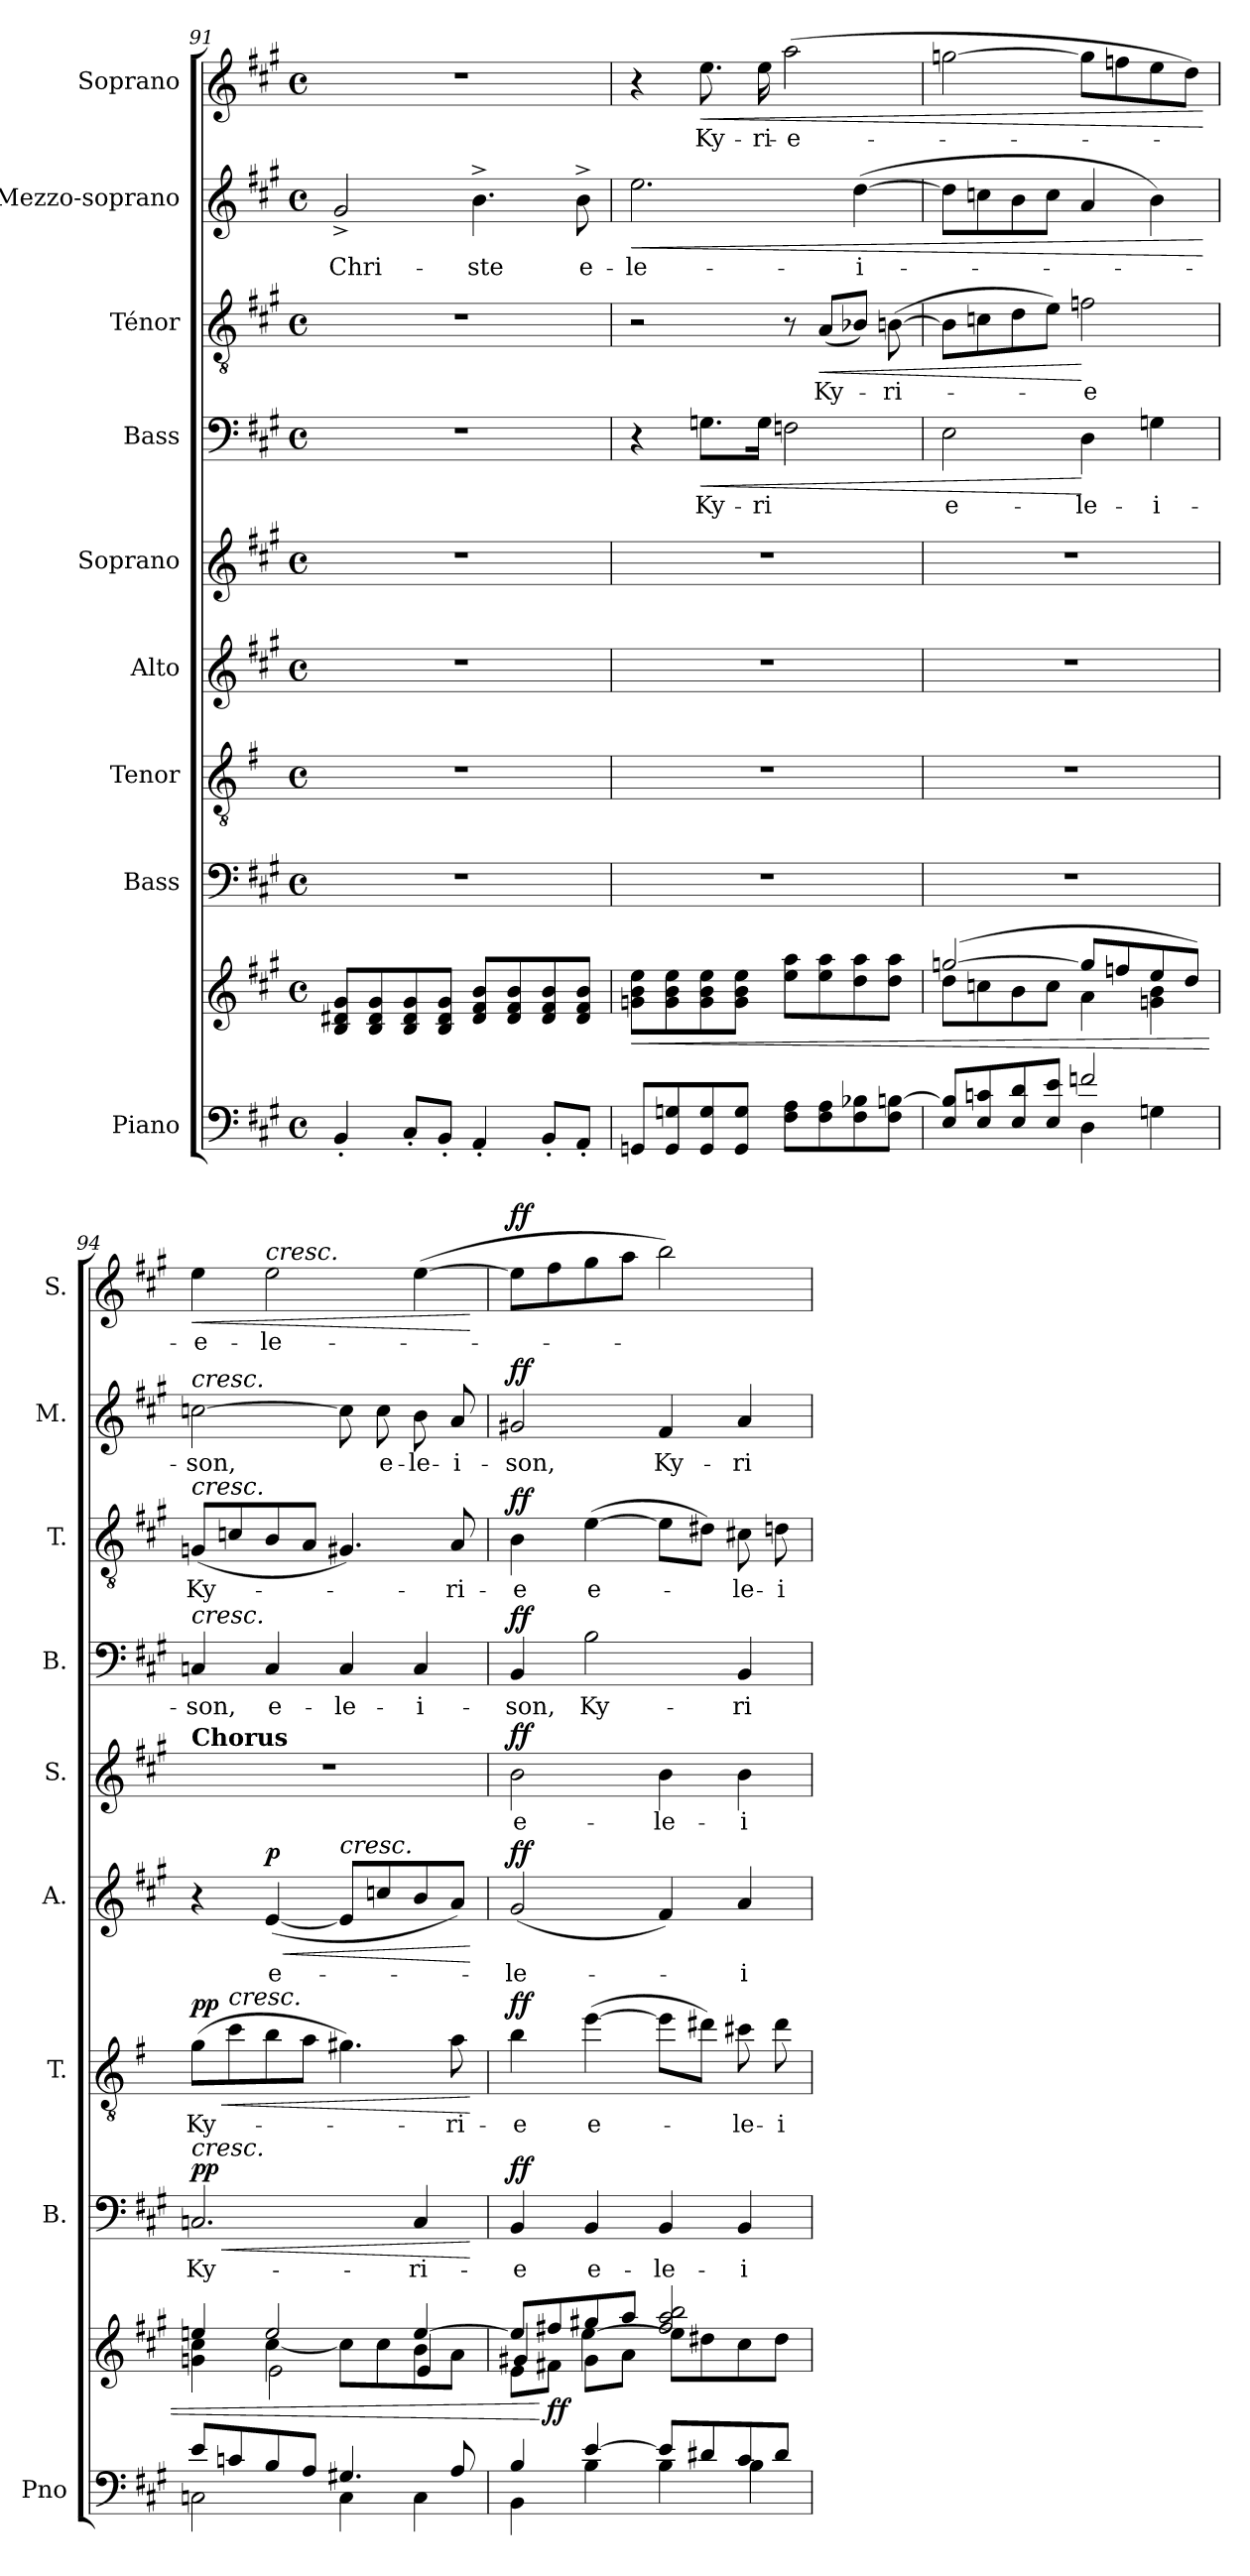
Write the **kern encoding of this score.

**kern	**kern	**dynam	**kern	**text	**dynam	**kern	**text	**dynam	**kern	**text	**dynam	**kern	**text	**dynam	**kern	**text	**dynam	**kern	**text	**dynam	**kern	**text	**dynam	**kern	**text	**dynam
*part9	*part9	*part9	*part8	*part8	*part8	*part7	*part7	*part7	*part6	*part6	*part6	*part5	*part5	*part5	*part4	*part4	*part4	*part3	*part3	*part3	*part2	*part2	*part2	*part1	*part1	*part1
*staff10	*staff9	*staff9/10	*staff8	*staff8	*staff8	*staff7	*staff7	*staff7	*staff6	*staff6	*staff6	*staff5	*staff5	*staff5	*staff4	*staff4	*staff4	*staff3	*staff3	*staff3	*staff2	*staff2	*staff2	*staff1	*staff1	*staff1
*I"Piano	*	*	*I"Bass	*	*	*I"Tenor	*	*	*I"Alto	*	*	*I"Soprano	*	*	*I"Bass	*	*	*I"Ténor	*	*	*I"Mezzo-soprano	*	*	*I"Soprano	*	*
*I'Pno	*	*	*I'B.	*	*	*I'T.	*	*	*I'A.	*	*	*I'S.	*	*	*I'B.	*	*	*I'T.	*	*	*I'M.	*	*	*I'S.	*	*
!!LO:PB:g=z
*clefF4	*clefG2	*	*clefF4	*	*	*clefGv2	*	*	*clefG2	*	*	*clefG2	*	*	*clefF4	*	*	*clefGv2	*	*	*clefG2	*	*	*clefG2	*	*
*	*	*	*	*	*	*ITrd8c14	*	*	*	*	*	*	*	*	*	*	*	*	*	*	*	*	*	*	*	*
*k[f#c#g#]	*k[f#c#g#]	*	*k[f#c#g#]	*	*	*k[f#]	*	*	*k[f#c#g#]	*	*	*k[f#c#g#]	*	*	*k[f#c#g#]	*	*	*k[f#c#g#]	*	*	*k[f#c#g#]	*	*	*k[f#c#g#]	*	*
*M4/4	*M4/4	*	*M4/4	*	*	*M4/4	*	*	*M4/4	*	*	*M4/4	*	*	*M4/4	*	*	*M4/4	*	*	*M4/4	*	*	*M4/4	*	*
*met(c)	*met(c)	*	*met(c)	*	*	*met(c)	*	*	*met(c)	*	*	*met(c)	*	*	*met(c)	*	*	*met(c)	*	*	*met(c)	*	*	*met(c)	*	*
=91	=91	=91	=91	=91	=91	=91	=91	=91	=91	=91	=91	=91	=91	=91	=91	=91	=91	=91	=91	=91	=91	=91	=91	=91	=91	=91
!	!	!	!	!	!	!	!	!	!	!	!	!	!	!	!	!	!	!	!	!	!	!LO:LY:b	!	!	!	!
4BB'/	8B/ 8d#X/ 8g#/L	.	1r	.	.	1r	.	.	1r	.	.	1r	.	.	1r	.	.	1r	.	.	2g#^/	Chri-	.	1r	.	.
.	8B/ 8d#/ 8g#/	.	.	.	.	.	.	.	.	.	.	.	.	.	.	.	.	.	.	.	.	.	.	.	.	.
8C#'/L	8B/ 8d#/ 8g#/	.	.	.	.	.	.	.	.	.	.	.	.	.	.	.	.	.	.	.	.	.	.	.	.	.
8BB'/J	8B/ 8d#/ 8g#/J	.	.	.	.	.	.	.	.	.	.	.	.	.	.	.	.	.	.	.	.	.	.	.	.	.
!	!	!	!	!	!	!	!	!	!	!	!	!	!	!	!	!	!	!	!	!	!	!LO:LY:b	!	!	!	!
4AA'/	8d#/ 8f#/ 8b/L	.	.	.	.	.	.	.	.	.	.	.	.	.	.	.	.	.	.	.	4.b^\	-ste	.	.	.	.
.	8d#/ 8f#/ 8b/	.	.	.	.	.	.	.	.	.	.	.	.	.	.	.	.	.	.	.	.	.	.	.	.	.
8BB'/L	8d#/ 8f#/ 8b/	.	.	.	.	.	.	.	.	.	.	.	.	.	.	.	.	.	.	.	.	.	.	.	.	.
!	!	!	!	!	!	!	!	!	!	!	!	!	!	!	!	!	!	!	!	!	!	!LO:LY:b	!	!	!	!
8AA'/J	8d#/ 8f#/ 8b/J	.	.	.	.	.	.	.	.	.	.	.	.	.	.	.	.	.	.	.	8b^\	e-	.	.	.	.
=92	=92	=92	=92	=92	=92	=92	=92	=92	=92	=92	=92	=92	=92	=92	=92	=92	=92	=92	=92	=92	=92	=92	=92	=92	=92	=92
!	!	!LO:HP:b	!	!	!	!	!	!	!	!	!	!	!	!	!	!	!	!	!	!	!	!LO:LY:b	!LO:HP:b	!	!	!
8GGn/L	8gn\ 8b\ 8ee\L	<	1r	.	.	1r	.	.	1r	.	.	1r	.	.	4r	.	.	2r	.	.	2.ee\	-le-	<	4r	.	.
8GG/ 8Gn/	8g\ 8b\ 8ee\	.	.	.	.	.	.	.	.	.	.	.	.	.	.	.	.	.	.	.	.	.	.	.	.	.
!	!	!	!	!	!	!	!	!	!	!	!	!	!	!	!	!LO:LY:b	!LO:HP:b	!	!	!	!	!	!	!	!LO:LY:b	!LO:HP:b
8GG/ 8G/	8g\ 8b\ 8ee\	.	.	.	.	.	.	.	.	.	.	.	.	.	8.Gn\L	Ky-	<	.	.	.	.	.	.	8.ee\	Ky-	<
8GG/ 8G/J	8g\ 8b\ 8ee\J	.	.	.	.	.	.	.	.	.	.	.	.	.	.	.	.	.	.	.	.	.	.	.	.	.
!	!	!	!	!	!	!	!	!	!	!	!	!	!	!	!	!LO:LY:b	!	!	!	!	!	!	!	!	!LO:LY:b	!
.	.	.	.	.	.	.	.	.	.	.	.	.	.	.	16G\Jk	-ri	.	.	.	.	.	.	.	16ee\	-ri-	.
!	!	!	!	!	!	!	!	!	!	!	!	!	!	!	!	!	!	!	!	!	!	!	!	!	!LO:LY:b	!
8F#\ 8A\L	8ee\ 8aa\L	.	.	.	.	.	.	.	.	.	.	.	.	.	2Fn\	.	.	8r	.	.	.	.	.	(2aa\	-e-	.
!	!	!	!	!	!	!	!	!	!	!	!	!	!	!	!	!	!	!	!LO:LY:b	!LO:HP:b	!	!	!	!	!	!
8F#\ 8A\	8ee\ 8aa\	.	.	.	.	.	.	.	.	.	.	.	.	.	.	.	.	(8A/L	Ky-	<	.	.	.	.	.	.
!	!	!	!	!	!	!	!	!	!	!	!	!	!	!	!	!	!	!	!	!	!	!LO:LY:b	!	!	!	!
8F#\ 8B-X\	8dd\ 8aa\	.	.	.	.	.	.	.	.	.	.	.	.	.	.	.	.	8B-X/J)	.	.	([4dd\	-i-	.	.	.	.
!	!	!	!	!	!	!	!	!	!	!	!	!	!	!	!	!	!	!	!LO:LY:b	!	!	!	!	!	!	!
8F#\ [8Bn\J	8dd\ 8aa\J	.	.	.	.	.	.	.	.	.	.	.	.	.	.	.	.	([8Bn\	-ri-	.	.	.	.	.	.	.
=93	=93	=93	=93	=93	=93	=93	=93	=93	=93	=93	=93	=93	=93	=93	=93	=93	=93	=93	=93	=93	=93	=93	=93	=93	=93	=93
*^	*^	*	*	*	*	*	*	*	*	*	*	*	*	*	*	*	*	*	*	*	*	*	*	*	*	*
*	*^	*	*	*	*	*	*	*	*	*	*	*	*	*	*	*	*	*	*	*	*	*	*	*	*	*	*	*
!	!	!	!	!	!	!	!	!	!	!	!	!	!	!	!	!	!	!	!LO:LY:b	!	!	!	!	!	!	!	!	!	!
8E/ 8B/]L	2ryy	2ryy	([2ggn/	8dd\L	.	1r	.	.	1r	.	.	1r	.	.	1r	.	.	2E\	e-	.	8B\L]	.	.	8dd\L]	.	.	[2ggn\	.	.
8E/ 8cn/	.	.	.	8ccn\	.	.	.	.	.	.	.	.	.	.	.	.	.	.	.	.	8cn\	.	.	8ccn\	.	.	.	.	.
8E/ 8d/	.	.	.	8b\	.	.	.	.	.	.	.	.	.	.	.	.	.	.	.	.	8d\	.	.	8b\	.	.	.	.	.
8E/ 8e/J	.	.	.	8cc\J	.	.	.	.	.	.	.	.	.	.	.	.	.	.	.	.	8e\J)	.	.	8cc\J	.	.	.	.	.
!	!	!	!	!	!	!	!	!	!	!	!	!	!	!	!	!	!	!	!LO:LY:b	!	!	!LO:LY:b	!	!	!	!	!	!	!
2fn/	4D\	2ryy	8gg/L]	4a\	.	.	.	.	.	.	.	.	.	.	.	.	.	4D\	-le-	[	2fn\	-e	[	4a/	.	.	8gg\L]	.	.
.	.	.	8ffn/	.	.	.	.	.	.	.	.	.	.	.	.	.	.	.	.	.	.	.	.	.	.	.	8ffn\	.	.
!	!	!	!	!	!	!	!	!	!	!	!	!	!	!	!	!	!	!	!LO:LY:b	!	!	!	!	!	!	!	!	!	!
.	4Gn\	.	8ee/	4gn\ 4b\	.	.	.	.	.	.	.	.	.	.	.	.	.	4Gn\	-i-	.	.	.	.	4b\)	.	.	8ee\	.	.
.	.	.	8dd/J)	.	.	.	.	.	.	.	.	.	.	.	.	.	.	.	.	.	.	.	.	.	.	.	8dd\J)	.	.
*v	*v	*v	*	*	*	*	*	*	*	*	*	*	*	*	*	*	*	*	*	*	*	*	*	*	*	*	*	*	*
*	*v	*v	*	*	*	*	*	*	*	*	*	*	*	*	*	*	*	*	*	*	*	*	*	*	*	*	*
.	.	.	.	.	.	.	.	.	.	.	.	.	.	.	.	.	.	.	.	.	.	.	[	.	.	[
=94	=94	=94	=94	=94	=94	=94	=94	=94	=94	=94	=94	=94	=94	=94	=94	=94	=94	=94	=94	=94	=94	=94	=94	=94	=94	=94
*^	*^	*	*	*	*	*	*	*	*	*	*	*	*	*	*	*	*	*	*	*	*	*	*	*	*	*
*	*	*	*^	*	*	*	*	*	*	*	*	*	*	*	*	*	*	*	*	*	*	*	*	*	*	*	*	*
!	!	!	!	!	!	!	!	!	!	!	!	!	!	!	!	!	!	!	!	!	!	!	!	!LO:TX:a:i:t=cresc.	!	!	!	!	!
!	!	!	!	!	!	!	!	!	!	!	!	!	!	!	!	!	!	!	!	!	!LO:TX:a:i:t=cresc.	!	!	!	!	!	!	!	!
!	!	!	!	!	!	!	!	!	!	!	!	!	!	!	!	!	!	!LO:TX:a:i:t=cresc.	!	!	!	!	!	!	!	!	!	!	!
!	!	!	!	!	!	!	!	!	!	!	!	!	!	!	!LO:TX:a:B:t=Chorus	!	!	!	!	!	!	!	!	!	!	!	!	!	!
!	!	!	!	!	!	!LO:TX:a:i:t=cresc.	!	!	!	!	!	!	!	!	!	!	!	!	!	!	!	!	!	!	!	!	!	!	!
!	!	!	!	!	!	!	!LO:LY:b	!LO:HP:b	!	!LO:LY:b	!LO:HP:b	!	!	!	!	!	!	!	!LO:LY:b	!	!	!LO:LY:b	!	!	!LO:LY:b	!	!	!LO:LY:b	!LO:HP:b
!	!	!	!	!	!	!	!	!LO:DY:n=1:a	!	!	!LO:DY:n=1:a	!	!	!	!	!	!	!	!	!	!	!	!	!	!	!	!	!	!
8e/L	2Cn\	4een/	4gn\ 4cc#\	4ryy	.	2.Cn/	Ky-	< pp	(8Gi\L	Ky-	< pp	4r	.	.	1r	.	.	4Cn/	-son,	.	(8Gn/L	Ky-	.	[2ccn\	-son,	.	4ee\	-e-	<
!	!	!	!	!	!	!	!	!	!LO:TX:a:i:t=cresc.	!	!	!	!	!	!	!	!	!	!	!	!	!	!	!	!	!	!	!	!
8cn/	.	.	.	.	.	.	.	.	8ci\	.	.	.	.	.	.	.	.	.	.	.	8cn/	.	.	.	.	.	.	.	.
!	!	!	!	!	!	!	!	!	!	!	!	!	!	!	!	!	!	!	!	!	!	!	!	!	!	!	!LO:TX:a:i:t=cresc.	!	!
!	!	!	!	!	!	!	!	!	!	!	!	!	!LO:LY:b	!LO:HP:b	!	!	!	!	!LO:LY:b	!	!	!	!	!	!	!	!	!LO:LY:b	!
!	!	!	!	!	!	!	!	!	!	!	!	!	!	!LO:DY:n=1:a	!	!	!	!	!	!	!	!	!	!	!	!	!	!	!
8B/	.	2ee/	[4cc#\	2e\	.	.	.	.	8Bi\	.	.	([4e/	e-	< p	.	.	.	4C/	e-	.	8B/	.	.	.	.	.	2ee\	-le-	.
8A/J	.	.	.	.	.	.	.	.	8Ai\J	.	.	.	.	.	.	.	.	.	.	.	8A/J	.	.	.	.	.	.	.	.
!	!	!	!	!	!	!	!	!	!	!	!	!LO:TX:a:i:t=cresc.	!	!	!	!	!	!	!	!	!	!	!	!	!	!	!	!	!
!	!	!	!	!	!	!	!	!	!	!	!	!	!	!	!	!	!	!	!LO:LY:b	!	!	!	!	!	!	!	!	!	!
4.G#X/	4C\	.	8cc#\L]	.	.	.	.	.	4.G#Xi\)	.	.	8e/L]	.	.	.	.	.	4C/	-le-	.	4.G#X/)	.	.	8cc\]	.	.	.	.	.
!	!	!	!	!	!	!	!	!	!	!	!	!	!	!	!	!	!	!	!	!	!	!	!	!	!LO:LY:b	!	!	!	!
.	.	.	8cc#\	.	.	.	.	.	.	.	.	8ccn/	.	.	.	.	.	.	.	.	.	.	.	8cc\	e-	.	.	.	.
!	!	!	!	!	!	!	!LO:LY:b	!	!	!	!	!	!	!	!	!	!	!	!LO:LY:b	!	!	!	!	!	!LO:LY:b	!	!	!	!
.	4C\	[4ee/	8b\	4e/	.	4C/	-ri-	.	.	.	.	8b/	.	.	.	.	.	4C/	-i-	.	.	.	.	8b\	-le-	.	([4ee\	.	.
!	!	!	!	!	!	!	!	!	!	!LO:LY:b	!	!	!	!	!	!	!	!	!	!	!	!LO:LY:b	!	!	!LO:LY:b	!	!	!	!
8A/	.	.	8a\J	.	.	.	.	.	8Ai\	-ri-	.	8a/J)	.	.	.	.	.	.	.	.	8A/	-ri-	.	8a/	-i-	.	.	.	.
*v	*v	*	*	*	*	*	*	*	*	*	*	*	*	*	*	*	*	*	*	*	*	*	*	*	*	*	*	*	*
*	*v	*v	*v	*	*	*	*	*	*	*	*	*	*	*	*	*	*	*	*	*	*	*	*	*	*	*	*	*
.	.	.	.	.	[	.	.	[	.	.	[	.	.	.	.	.	.	.	.	.	.	.	.	.	.	[
=95	=95	=95	=95	=95	=95	=95	=95	=95	=95	=95	=95	=95	=95	=95	=95	=95	=95	=95	=95	=95	=95	=95	=95	=95	=95	=95
*^	*^	*	*	*	*	*	*	*	*	*	*	*	*	*	*	*	*	*	*	*	*	*	*	*	*	*
*	*	*	*^	*	*	*	*	*	*	*	*	*	*	*	*	*	*	*	*	*	*	*	*	*	*	*	*	*
!	!	!	!	!	!	!	!LO:LY:b	!LO:DY:a	!	!LO:LY:b	!LO:DY:a	!	!LO:LY:b	!LO:DY:a	!	!LO:LY:b	!LO:DY:a	!	!LO:LY:b	!LO:DY:a	!	!LO:LY:b	!LO:DY:a	!	!LO:LY:b	!LO:DY:a	!	!	!LO:DY:a
4B/	4BB\	8ee/L]	8e\L	4g#X/	.	4BB/	-e	ff	4Bi\	-e	ff	(2g#/	-le-	ff	2b\	e-	ff	4BB/	-son,	ff	4B\	-e	ff	2g#X/	-son,	ff	8ee\L]	.	ff
!	!	!	!	!	!LO:DY:n=1:b	!	!	!	!	!	!	!	!	!	!	!	!	!	!	!	!	!	!	!	!	!	!	!	!
.	.	8ff#X/	8f#X\J	.	[ ff	.	.	.	.	.	.	.	.	.	.	.	.	.	.	.	.	.	.	.	.	.	8ff#\	.	.
!	!	!	!	!	!	!	!LO:LY:b	!	!	!LO:LY:b	!	!	!	!	!	!	!	!	!LO:LY:b	!	!	!LO:LY:b	!	!	!	!	!	!	!
[4e/	4B\	8gg#X/	8g#\L	[4ee\	.	4BB/	e-	.	([4ei\	e-	.	.	.	.	.	.	.	2B\	Ky-	.	([4e\	e-	.	.	.	.	8gg#\	.	.
.	.	8aa/J	8a\J	.	.	.	.	.	.	.	.	.	.	.	.	.	.	.	.	.	.	.	.	.	.	.	8aa\J	.	.
!	!	!	!	!	!	!	!LO:LY:b	!	!	!	!	!	!	!	!	!LO:LY:b	!	!	!	!	!	!	!	!	!LO:LY:b	!	!	!	!
8e/L]	4B\	2ff#/ 2aa/ 2bb/	8ee\L]	2ryy	.	4BB/	-le-	.	8ei\L]	.	.	4f#/)	.	.	4b\	-le-	.	.	.	.	8e\L]	.	.	4f#/	Ky-	.	2bb\)	.	.
8d#X/	.	.	8dd#X\	.	.	.	.	.	8d#Xi\J)	.	.	.	.	.	.	.	.	.	.	.	8d#X\J)	.	.	.	.	.	.	.	.
!	!	!	!	!	!	!	!LO:LY:b	!	!	!LO:LY:b	!	!	!LO:LY:b	!	!	!LO:LY:b	!	!	!LO:LY:b	!	!	!LO:LY:b	!	!	!LO:LY:b	!	!	!	!
8c#/	4B\	.	8cc#\	.	.	4BB/	-i-	.	8c#Xi\	-le-	.	4a/	-i-	.	4b\	-i-	.	4BB/	-ri-	.	8c#X\	-le-	.	4a/	-ri-	.	.	.	.
!	!	!	!	!	!	!	!	!	!	!LO:LY:b	!	!	!	!	!	!	!	!	!	!	!	!LO:LY:b	!	!	!	!	!	!	!
8d#/J	.	.	8dd#\J	.	.	.	.	.	8d#i\	-i	.	.	.	.	.	.	.	.	.	.	8dn\	-i-	.	.	.	.	.	.	.
*v	*v	*	*	*	*	*	*	*	*	*	*	*	*	*	*	*	*	*	*	*	*	*	*	*	*	*	*	*	*
*	*v	*v	*v	*	*	*	*	*	*	*	*	*	*	*	*	*	*	*	*	*	*	*	*	*	*	*	*	*
=	=	=	=	=	=	=	=	=	=	=	=	=	=	=	=	=	=	=	=	=	=	=	=	=	=	=
*-	*-	*-	*-	*-	*-	*-	*-	*-	*-	*-	*-	*-	*-	*-	*-	*-	*-	*-	*-	*-	*-	*-	*-	*-	*-	*-
